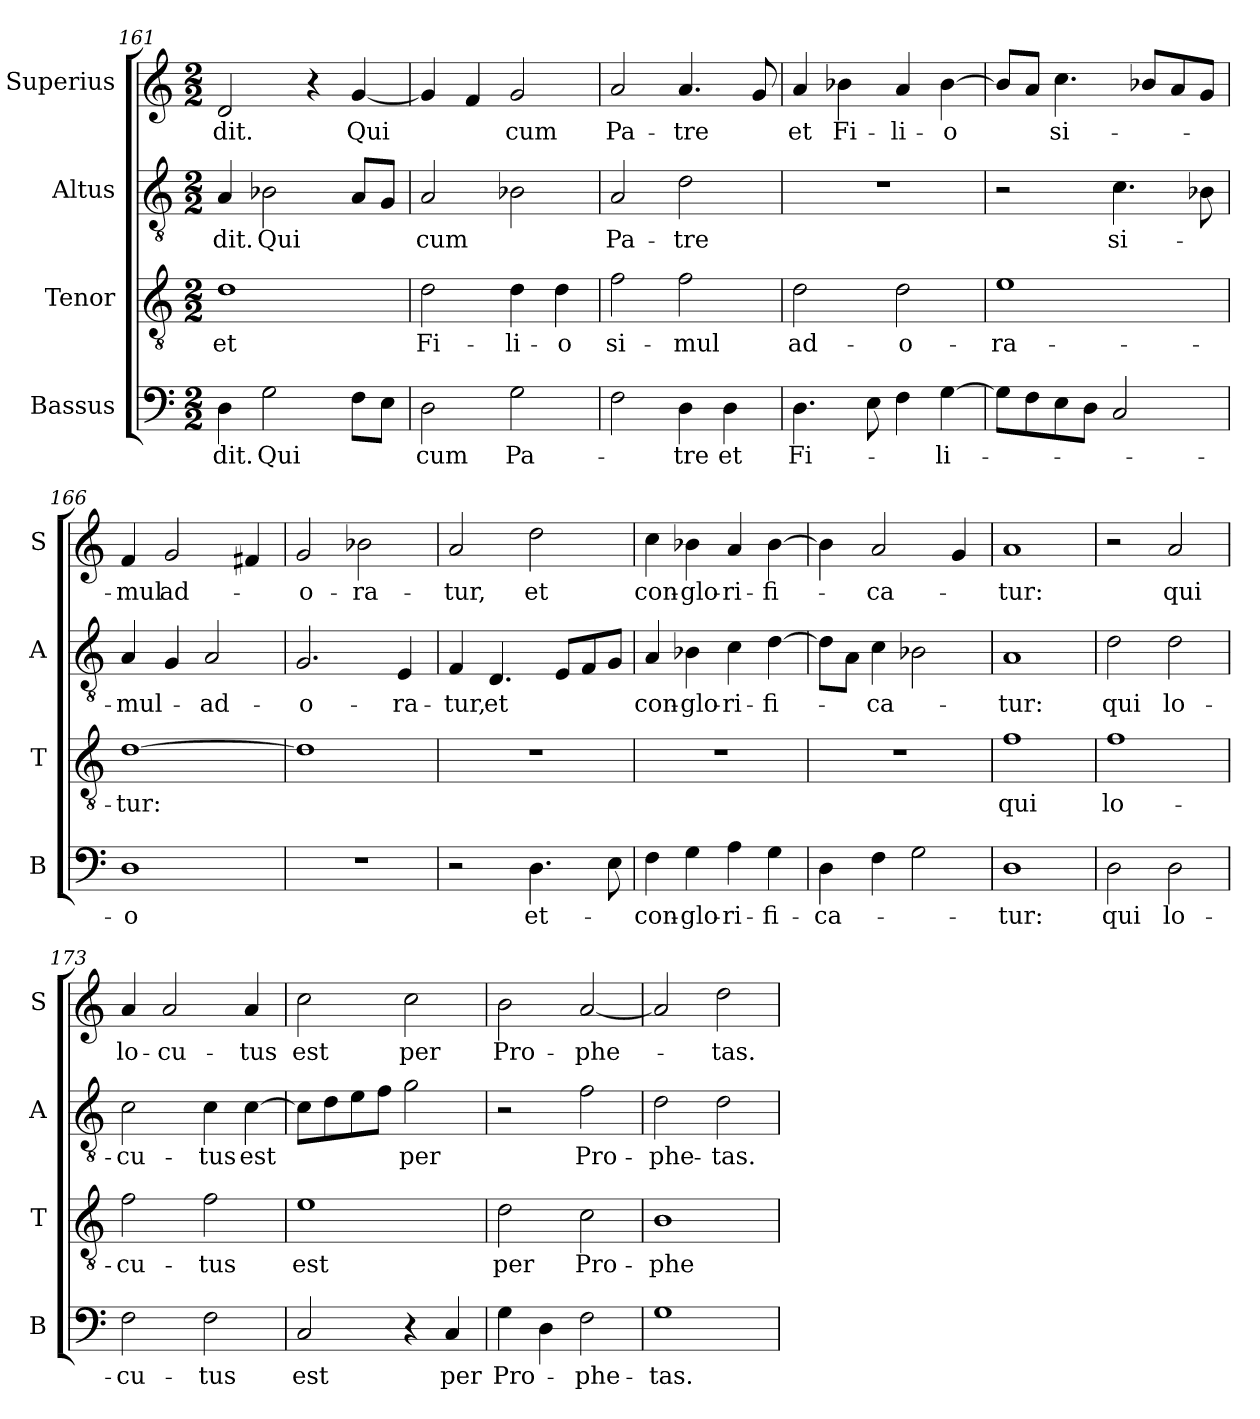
**kern	**text	**kern	**text	**kern	**text	**kern	**text
*part4	*part4	*part3	*part3	*part2	*part2	*part1	*part1
*staff4	*staff4	*staff3	*staff3	*staff2	*staff2	*staff1	*staff1
*I"Bassus	*	*I"Tenor	*	*I"Altus	*	*I"Superius	*
*I'B	*	*I'T	*	*I'A	*	*I'S	*
*clefF4	*	*clefGv2	*	*clefGv2	*	*clefG2	*
*k[]	*	*k[]	*	*k[]	*	*k[]	*
*M2/2	*	*M2/2	*	*M2/2	*	*M2/2	*
=161	=161	=161	=161	=161	=161	=161	=161
!	!LO:LY:i	!	!	!	!	!	!
4D	-dit.	1d	et	4A	-dit.	2d	-dit.
2G	Qui	.	.	2B-i	Qui	.	.
.	.	.	.	.	.	4r	.
8FL	.	.	.	8AL	.	[4g	Qui
8EJ	.	.	.	8GJ	.	.	.
=162	=162	=162	=162	=162	=162	=162	=162
2D	cum	2d	Fi-	2A	cum	4g]	.
.	.	.	.	.	.	4f	.
2G	Pa-	4d	-li-	2B-i	.	2g	cum
.	.	4d	-o	.	.	.	.
=163	=163	=163	=163	=163	=163	=163	=163
2F	.	2f	si-	2A	Pa-	2a	Pa-
4D	-tre	2f	-mul	2d	-tre	4.a	-tre
4D	et	.	.	.	.	.	.
.	.	.	.	.	.	8g	.
=164	=164	=164	=164	=164	=164	=164	=164
4.D	Fi-	2d	ad-	1r	.	4a	et
.	.	.	.	.	.	4b-i	Fi-
8E	.	.	.	.	.	.	.
4F	.	2d	-o-	.	.	4a	-li-
[4G	-li-	.	.	.	.	[4b-i	-o
=165	=165	=165	=165	=165	=165	=165	=165
8GL]	.	1e	-ra-	2r	.	8b-L]	.
8F	.	.	.	.	.	8aJ	.
!	!	!	!	!	!	!	!LO:LY:i
8E	.	.	.	.	.	4.cc	si-
8DJ	.	.	.	.	.	.	.
2C	.	.	.	4.c	si-	.	.
.	.	.	.	.	.	8b-iL	.
.	.	.	.	.	.	8a	.
.	.	.	.	8B-i	.	8gJ	.
=166	=166	=166	=166	=166	=166	=166	=166
!	!	!	!	!	!	!	!LO:LY:i
1D	-o	[1d	-tur:	4A	-mul-	4f	-mul
!	!	!	!	!	!	!	!LO:LY:i
.	.	.	.	4G	.	2g	ad-
.	.	.	.	2A	-ad-	.	.
.	.	.	.	.	.	4f#X	.
=167	=167	=167	=167	=167	=167	=167	=167
!	!	!	!	!	!	!	!LO:LY:i
1r	.	1d]	.	2.G	-o-	2g	-o-
!	!	!	!	!	!	!	!LO:LY:i
.	.	.	.	.	.	2b-i	-ra-
.	.	.	.	4E	-ra-	.	.
=168	=168	=168	=168	=168	=168	=168	=168
!	!	!	!	!	!	!	!LO:LY:i
2r	.	1r	.	4F	-tur,	2a	-tur,
.	.	.	.	4.D	et	.	.
!	!	!	!	!	!	!	!LO:LY:i
4.D	et-	.	.	.	.	2dd	et
.	.	.	.	8EL	.	.	.
.	.	.	.	8F	.	.	.
8E	.	.	.	8GJ	.	.	.
=169	=169	=169	=169	=169	=169	=169	=169
!	!	!	!	!	!	!	!LO:LY:i
4F	-con-	1r	.	4A	con-	4cc	con-
!	!	!	!	!	!	!	!LO:LY:i
4G	-glo-	.	.	4B-i	-glo-	4b-i	-glo-
!	!	!	!	!	!	!	!LO:LY:i
4A	-ri-	.	.	4c	-ri-	4a	-ri-
!	!	!	!	!	!	!	!LO:LY:i
4G	-fi-	.	.	[4d	-fi-	[4b-i	-fi-
=170	=170	=170	=170	=170	=170	=170	=170
4D	-ca-	1r	.	8dL]	.	4b-]	.
.	.	.	.	8AJ	.	.	.
!	!	!	!	!	!	!	!LO:LY:i
4F	.	.	.	4c	-ca-	2a	-ca-
2G	.	.	.	2B-X	.	.	.
.	.	.	.	.	.	4g	.
=171	=171	=171	=171	=171	=171	=171	=171
!	!	!	!	!	!	!	!LO:LY:i
1D	-tur:	1f	qui	1A	-tur:	1a	-tur:
=172	=172	=172	=172	=172	=172	=172	=172
2D	qui	1f	lo-	2d	qui	2r	.
2D	lo-	.	.	2d	lo-	2a	qui
=173	=173	=173	=173	=173	=173	=173	=173
2F	-cu-	2f	-cu-	2c	-cu-	4a	lo-
.	.	.	.	.	.	2a	-cu-
2F	-tus	2f	-tus	4c	-tus	.	.
.	.	.	.	[4c	est	4a	-tus
=174	=174	=174	=174	=174	=174	=174	=174
2C	est	1e	est	8cL]	.	2cc	est
.	.	.	.	8d	.	.	.
.	.	.	.	8e	.	.	.
.	.	.	.	8fJ	.	.	.
4r	.	.	.	2g	per	2cc	per
4C	per	.	.	.	.	.	.
=175	=175	=175	=175	=175	=175	=175	=175
4G	Pro-	2d	per	2r	.	2b	Pro-
4D	.	.	.	.	.	.	.
2F	-phe-	2c	Pro-	2f	Pro-	[2a	-phe-
=176	=176	=176	=176	=176	=176	=176	=176
1G	-tas.	1B	-phe-	2d	-phe-	2a]	.
.	.	.	.	2d	-tas.	2dd	-tas.
=	=	=	=	=	=	=	=
*-	*-	*-	*-	*-	*-	*-	*-
